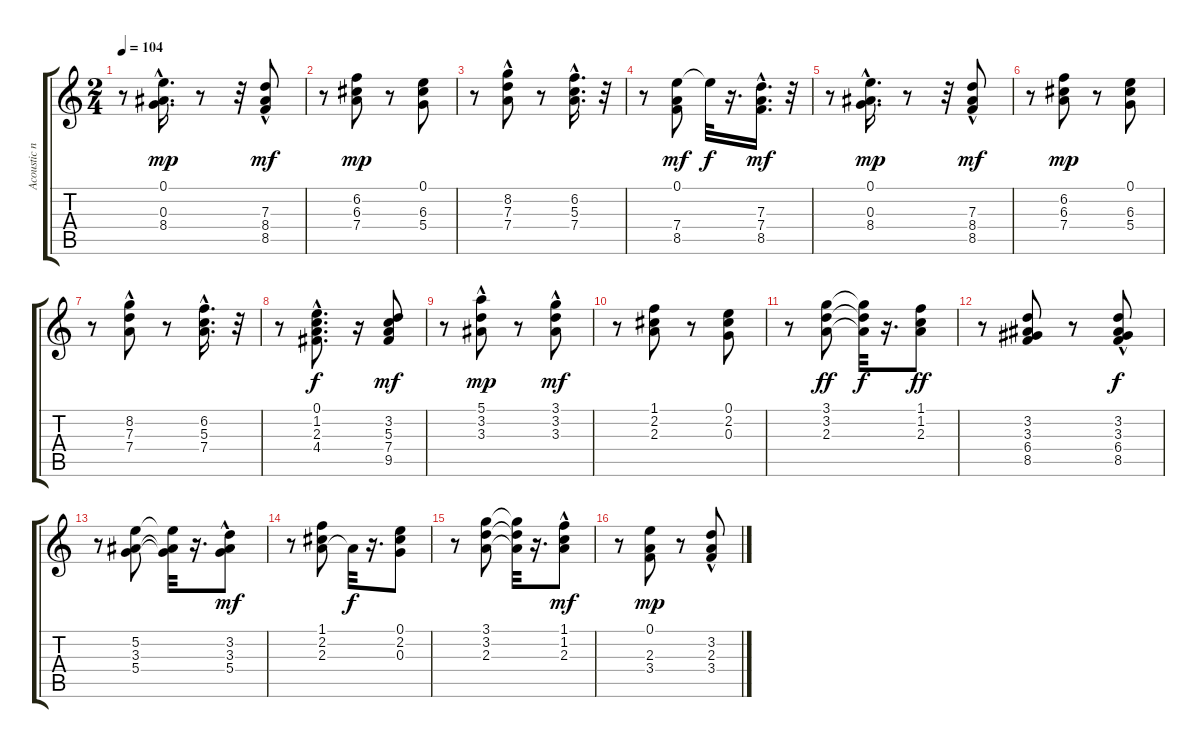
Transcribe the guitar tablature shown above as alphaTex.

\track ("Acoustic nylon" "Acoustic n") {instrument acousticguitarnylon}
\staff {score tabs}
\tuning (E4 B3 G3 D3 A2 E2) {hide}
\ts (2 4)
\tempo 104
\clef g2
\ks c
r.8{dy mf} (0.1{hac} 0.3{hac} 8.4{hac}).16{d dy mp} r.8 r.32 (7.3 8.4{hac} 8.5{hac}).8{dy mf} |
r.8 (6.2 6.3 7.4).8{dy mp} r.8 (0.1 6.3 5.4).8 |
r.8 (8.2 7.3{hac} 7.4).8 r.8 (6.2{hac} 5.3{hac} 7.4{hac}).16{d} r.32 |
r.8 (0.1 7.4 8.5).8{dy mf} 0.1{t}.32{dy f} r.16{d} (7.3{hac} 7.4{hac} 8.5{hac}).16{d dy mf} r.32 |
r.8 (0.1{hac} 0.3{hac} 8.4{hac}).16{d dy mp} r.8 r.32 (7.3 8.4{hac} 8.5{hac}).8{dy mf} |
r.8 (6.2 6.3 7.4).8{dy mp} r.8 (0.1 6.3 5.4).8 |
r.8 (8.2 7.3{hac} 7.4).8 r.8 (6.2{hac} 5.3{hac} 7.4{hac}).16{d} r.32 |
r.8 (0.1{hac} 1.2{hac} 2.3 4.4{hac}).8{d dy f} r.16 (3.2 5.3 7.4 9.5).8{dy mf} |
r.8 (5.1 3.2 3.3{hac}).8{dy mp} r.8 (3.1{hac} 3.2 3.3{hac}).8{dy mf} |
r.8 (1.1 2.2 2.3).8 r.8 (0.1 2.2 0.3).8 |
r.8 (3.1 3.2 2.3).8{dy ff} (3.1{t} 3.2{t} 2.3{t}).32{dy f} r.16{d} (1.1 1.2 2.3).8{dy ff} |
r.8 (3.2 3.3 6.4 8.5).8 r.8 (3.2 3.3 6.4{hac} 8.5{hac}).8{dy f} |
r.8 (5.2 3.3 5.4).8 (5.2{t} 3.3{t} 5.4{t}).32 r.16{d} (3.2 3.3{hac} 5.4).8{dy mf} |
r.8 (1.1 2.2 2.3).8 2.3{t}.32{dy f} r.16{d} (0.1 2.2 0.3).8 |
r.8 (3.1 3.2 2.3).8 (3.1{t} 3.2{t} 2.3{t}).32 r.16{d} (1.1{hac} 1.2{hac} 2.3).8{dy mf} |
r.8 (0.1 2.3 3.4).8{dy mp} r.8 (3.2 2.3{hac} 3.4{hac}).8
